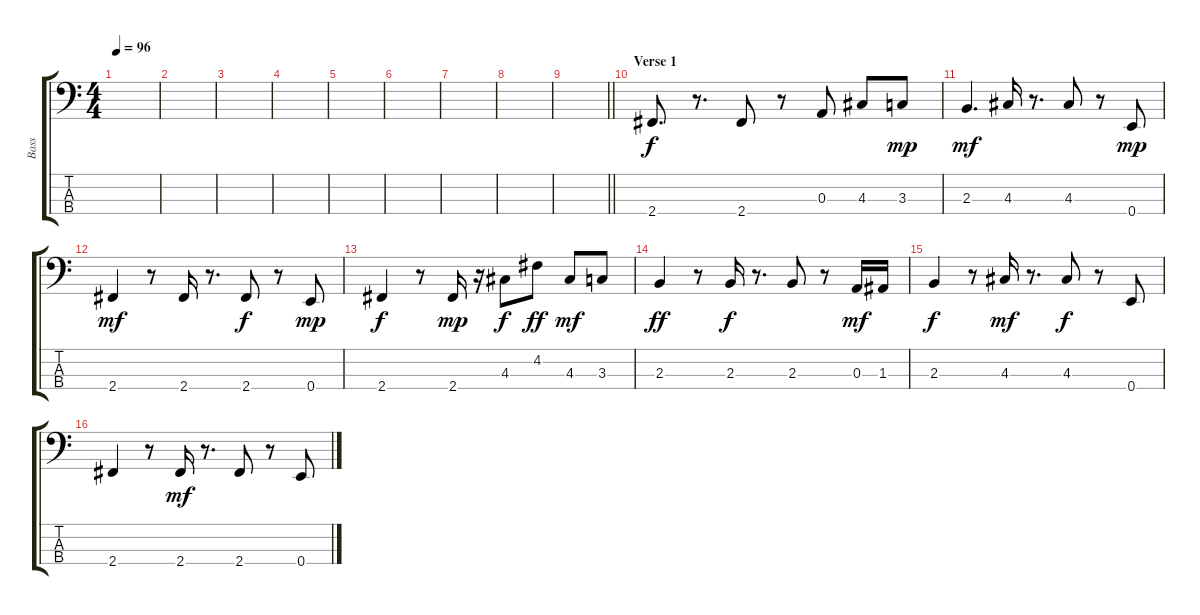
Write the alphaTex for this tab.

\track ("Bass" "Bass") {instrument electricbassfinger}
\staff {score tabs}
\tuning (G2 D2 A1 E1) {hide}
\ts (4 4)
\tempo 96
\clef f4
\ks c
|
|
|
|
|
|
|
|
\barLineRight lightlight
|
\section ("" "Verse 1")
2.4.8{d} r.8{d} 2.4.8 r.8 0.3.8 4.3.8{dy f} 3.3.8{dy mp} |
2.3.4{d dy mf} 4.3.16 r.8{d} 4.3.8 r.8 0.4.8{dy mp} |
2.4.4{dy mf} r.8 2.4.16 r.8{d} 2.4.8{dy f} r.8 0.4.8{dy mp} |
2.4.4{dy f} r.8 2.4.16{dy mp} r.16 4.3.8{dy f} 4.2.8{dy ff} 4.3.8{dy mf} 3.3.8 |
2.3.4{dy ff} r.8 2.3.16{dy f} r.8{d} 2.3.8 r.8 0.3.16{dy mf} 1.3.16 |
2.3.4{dy f} r.8 4.3.16{dy mf} r.8{d} 4.3.8{dy f} r.8 0.4.8 |
2.4.4 r.8 2.4.16{dy mf} r.8{d} 2.4.8 r.8 0.4.8
